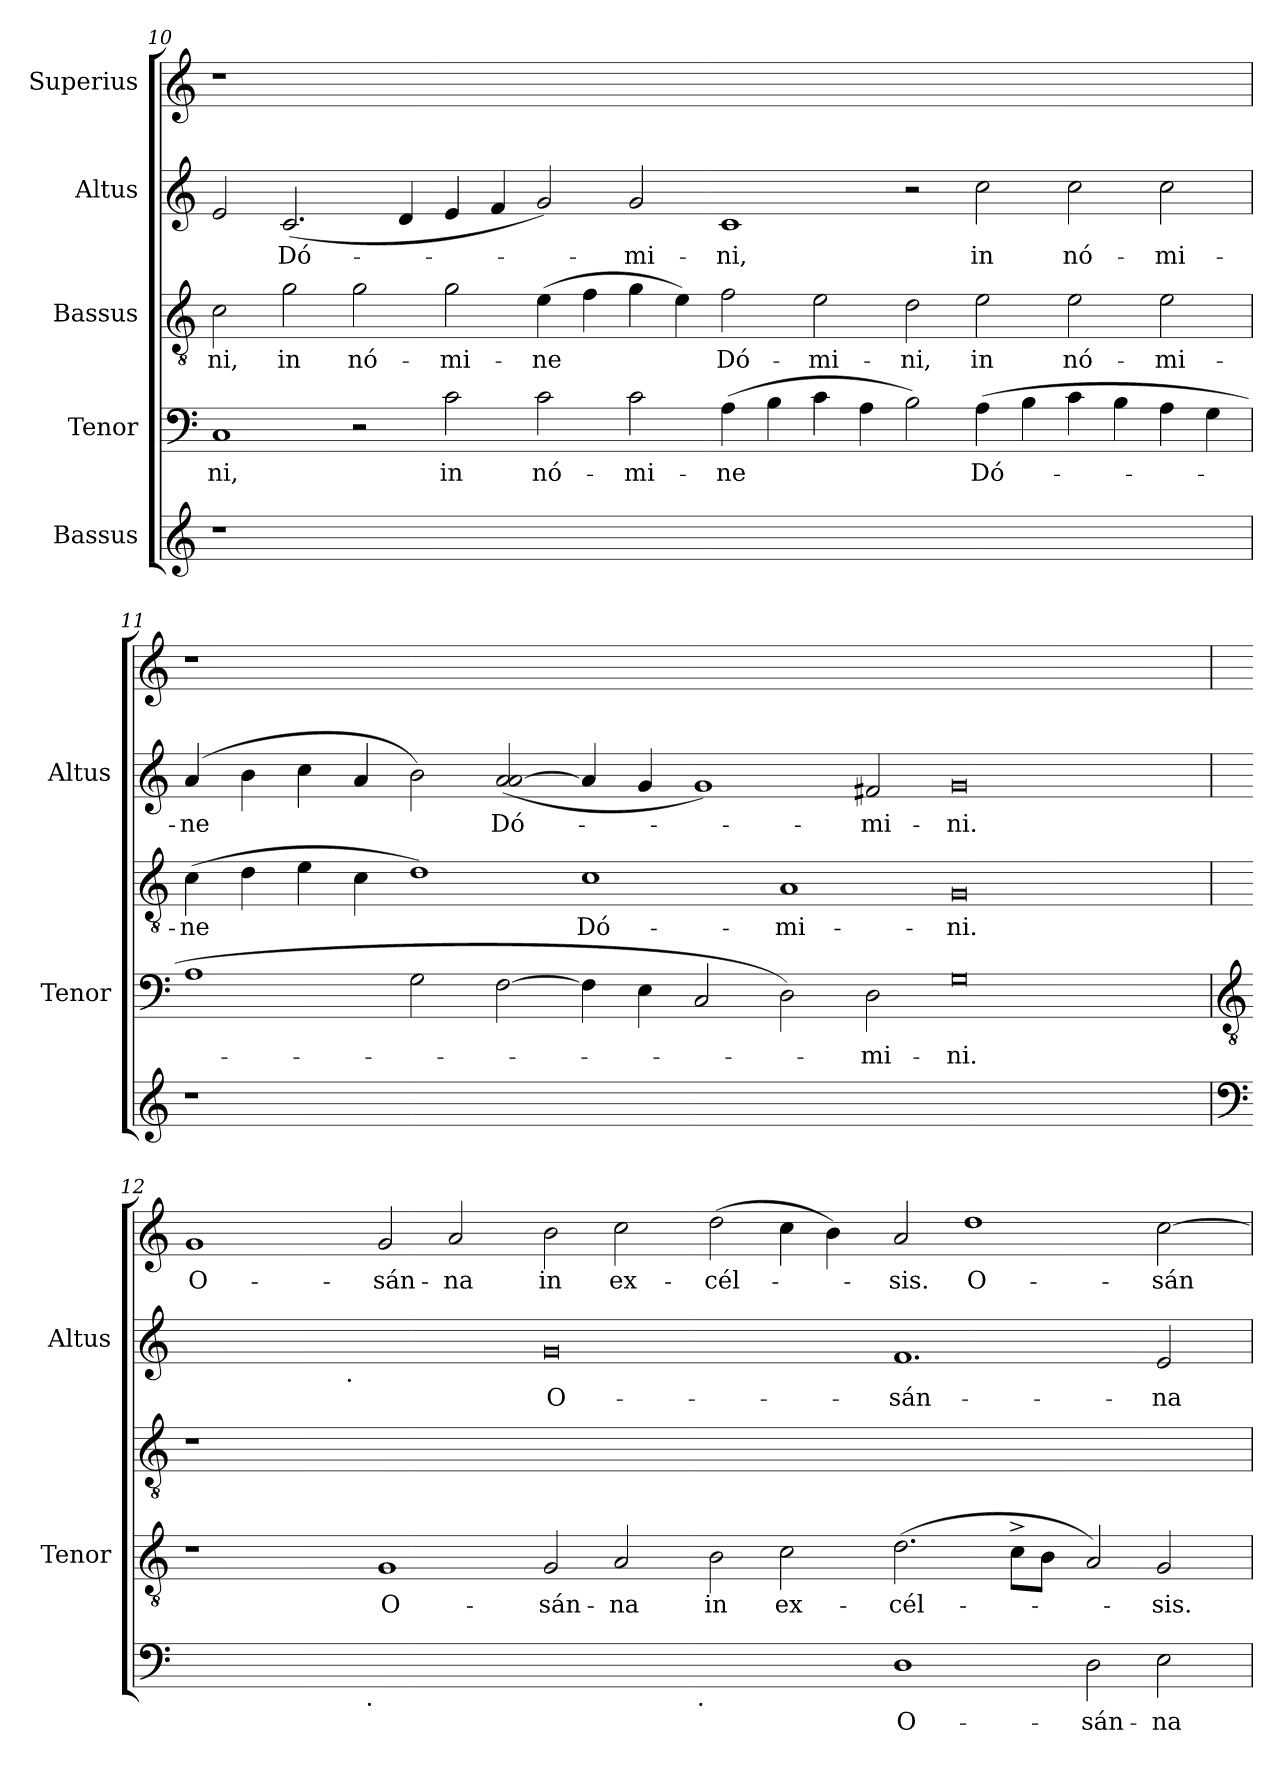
**kern	**text	**kern	**text	**kern	**text	**kern	**text	**kern	**text
*part5	*part5	*part4	*part4	*part3	*part3	*part2	*part2	*part1	*part1
*staff5	*staff5	*staff4	*staff4	*staff3	*staff3	*staff2	*staff2	*staff1	*staff1
*I"Bassus	*	*I"Tenor	*	*I"Bassus	*	*I"Altus	*	*I"Superius	*
*	*	*I'Tenor	*	*	*	*I'Altus	*	*	*
!!LO:LB:g=z
*clefG2	*	*clefF4	*	*clefGv2	*	*clefG2	*	*clefG2	*
*k[]	*	*k[]	*	*k[]	*	*k[]	*	*k[]	*
*C:	*	*C:	*	*C:	*	*C:	*	*C:	*
=10	=10	=10	=10	=10	=10	=10	=10	=10	=10
!	!	!	!LO:LY:b	!	!LO:LY:b	!	!	!	!
1r	.	1C	-ni,	2c\	-ni,	2e/	.	1r	.
!	!	!	!	!	!LO:LY:b	!	!LO:LY:b	!	!
.	.	.	.	2g\	in	(<2.c/	Dó-	.	.
!	!	!	!	!	!LO:LY:b	!	!	!	!
00ryy	.	2r	.	2g\	nó-	.	.	00ryy	.
.	.	.	.	.	.	4d/	.	.	.
!	!	!	!LO:LY:b	!	!LO:LY:b	!	!	!	!
.	.	2c\	in	2g\	-mi-	4e/	.	.	.
.	.	.	.	.	.	4f/	.	.	.
!	!	!	!LO:LY:b	!	!LO:LY:b	!	!	!	!
.	.	2c\	nó-	(>4e\	-ne	2g/)	.	.	.
.	.	.	.	4f\	.	.	.	.	.
!	!	!	!LO:LY:b	!	!	!	!LO:LY:b	!	!
.	.	2c\	-mi-	4g\	.	2g/	-mi-	.	.
.	.	.	.	4e\)	.	.	.	.	.
!	!	!	!LO:LY:b	!	!LO:LY:b	!	!LO:LY:b	!	!
.	.	(>4A\	-ne	2f\	Dó-	1c	-ni,	.	.
.	.	4B\	.	.	.	.	.	.	.
!	!	!	!	!	!LO:LY:b	!	!	!	!
.	.	4c\	.	2e\	-mi-	.	.	.	.
.	.	4A\	.	.	.	.	.	.	.
!	!	!	!	!	!LO:LY:b	!	!	!	!
.	.	2B\)	.	2d\	-ni,	2r	.	.	.
!	!	!	!LO:LY:b	!	!LO:LY:b	!	!LO:LY:b	!	!
.	.	(>4A\	Dó-	2e\	in	2cc\	in	.	.
.	.	4B\	.	.	.	.	.	.	.
!	!	!	!	!	!LO:LY:b	!	!LO:LY:b	!	!
1ryy	.	4c\	.	2e\	nó-	2cc\	nó-	1ryy	.
.	.	4B\	.	.	.	.	.	.	.
!	!	!	!	!	!LO:LY:b	!	!LO:LY:b	!	!
.	.	4A\	.	2e\	-mi-	2cc\	-mi-	.	.
.	.	4G\	.	.	.	.	.	.	.
!!LO:LB:g=z
=11	=11	=11	=11	=11	=11	=11	=11	=11	=11
!	!	!	!	!	!LO:LY:b	!	!LO:LY:b	!	!
1r	.	1A	.	(>4c\	-ne	(4a/	-ne	1r	.
.	.	.	.	4d\	.	4b\	.	.	.
.	.	.	.	4e\	.	4cc\	.	.	.
.	.	.	.	4c\	.	4a/	.	.	.
00ryy	.	2G\	.	1d)	.	2b\)	.	00ryy	.
!	!	!	!	!	!	!	!LO:LY:b	!	!
.	.	[>2F\	.	.	.	(<2a/ [<2a/	Dó-	.	.
!	!	!	!	!	!LO:LY:b	!	!	!	!
.	.	4F\]	.	1c	Dó-	4a/]	.	.	.
.	.	4E\	.	.	.	4g/	.	.	.
.	.	2C/	.	.	.	1g)	.	.	.
!	!	!	!	!	!LO:LY:b	!	!	!	!
.	.	2D\)	.	1A	-mi-	.	.	.	.
!	!	!	!LO:LY:b	!	!	!	!LO:LY:b	!	!
.	.	2D\	-mi-	.	.	2f#X/	-mi-	.	.
!	!	!	!LO:LY:b	!	!LO:LY:b	!	!LO:LY:b	!	!
.	.	0G	-ni.	0G	-ni.	0g	-ni.	.	.
1ryy	.	.	.	.	.	.	.	1ryy	.
!!LO:PB:g=z
=12	=12	=12	=12	=12	=12	=12	=12	=12	=12
*clefF4	*	*clefGv2	*	*	*	*	*	*	*
!	!	!	!	!	!	!	!	!	!LO:LY:b
*^	*	*	*	*	*	*^	*	*	*
00ryy	2ryy	.	1r	.	1r	.	0ryy	2ryy	.	1g	O-
.	4...ryy	.	.	.	.	.	.	4ryy	.	.	.
.	.	.	.	.	.	.	.	8ryy	.	.	.
.	.	.	.	.	.	.	.	32ryy	.	.	.
!	!	!	!	!	!	!	!	!LO:TX:b:t=.	!	!	!
.	.	.	.	.	.	.	.	1ryy	.	.	.
!	!LO:TX:b:t=.	!	!	!	!	!	!	!	!	!	!
.	1ryy	.	.	.	.	.	.	.	.	.	.
!	!	!	!	!LO:LY:b	!	!	!	!	!	!	!LO:LY:b
.	.	.	1G	O-	00ryy	.	.	.	.	2g/	-sán-
!	!	!	!	!	!	!	!	!	!	!	!LO:LY:b
.	.	.	.	.	.	.	.	.	.	2a/	-na
.	.	.	.	.	.	.	.	1ryy	.	.	.
.	1ryy	.	.	.	.	.	.	.	.	.	.
!	!	!	!	!LO:LY:b	!	!	!	!	!LO:LY:b	!	!LO:LY:b
.	.	.	2G/	-sán-	.	.	0g	.	O-	2b\	in
!	!	!	!	!LO:LY:b	!	!	!	!	!	!	!LO:LY:b
.	.	.	2A/	-na	.	.	.	.	.	2cc\	ex-
.	.	.	.	.	.	.	.	1ryy	.	.	.
!	!LO:TX:b:t=.	!	!	!	!	!	!	!	!	!	!
.	1ryy	.	.	.	.	.	.	.	.	.	.
!	!	!	!	!LO:LY:b	!	!	!	!	!	!	!LO:LY:b
.	.	.	2B\	in	.	.	.	.	.	(>2dd\	-cél-
!	!	!	!	!LO:LY:b	!	!	!	!	!	!	!
.	.	.	2c\	ex-	.	.	.	.	.	4cc\	.
.	.	.	.	.	.	.	.	.	.	4b\)	.
.	.	.	.	.	.	.	.	1ryy	.	.	.
.	1ryy	.	.	.	.	.	.	.	.	.	.
!	!	!LO:LY:b	!	!LO:LY:b	!	!	!	!	!LO:LY:b	!	!LO:LY:b
1D	.	O-	(>2.d\	-cél-	.	.	1.f	.	-sán-	2a/	-sis.
!	!	!	!	!	!	!	!	!	!	!	!LO:LY:b
.	.	.	.	.	.	.	.	.	.	1dd	O-
.	.	.	8c^>\L	.	.	.	.	.	.	.	.
.	.	.	8B\J	.	.	.	.	.	.	.	.
.	.	.	.	.	.	.	.	1ryy	.	.	.
.	1ryy	.	.	.	.	.	.	.	.	.	.
!	!	!LO:LY:b	!	!	!	!	!	!	!	!	!
2D\	.	-sán-	2A/)	.	1ryy	.	.	.	.	.	.
!	!	!LO:LY:b	!	!LO:LY:b	!	!	!	!	!LO:LY:b	!	!LO:LY:b
2E\	.	-na	2G/	-sis.	.	.	2e/	.	-na	[<2cc\	-sán-
.	.	.	.	.	.	.	.	16.ryy	.	.	.
.	32ryy	.	.	.	.	.	.	.	.	.	.
*v	*v	*	*	*	*	*	*v	*v	*	*	*
=	=	=	=	=	=	=	=	=	=
*-	*-	*-	*-	*-	*-	*-	*-	*-	*-
